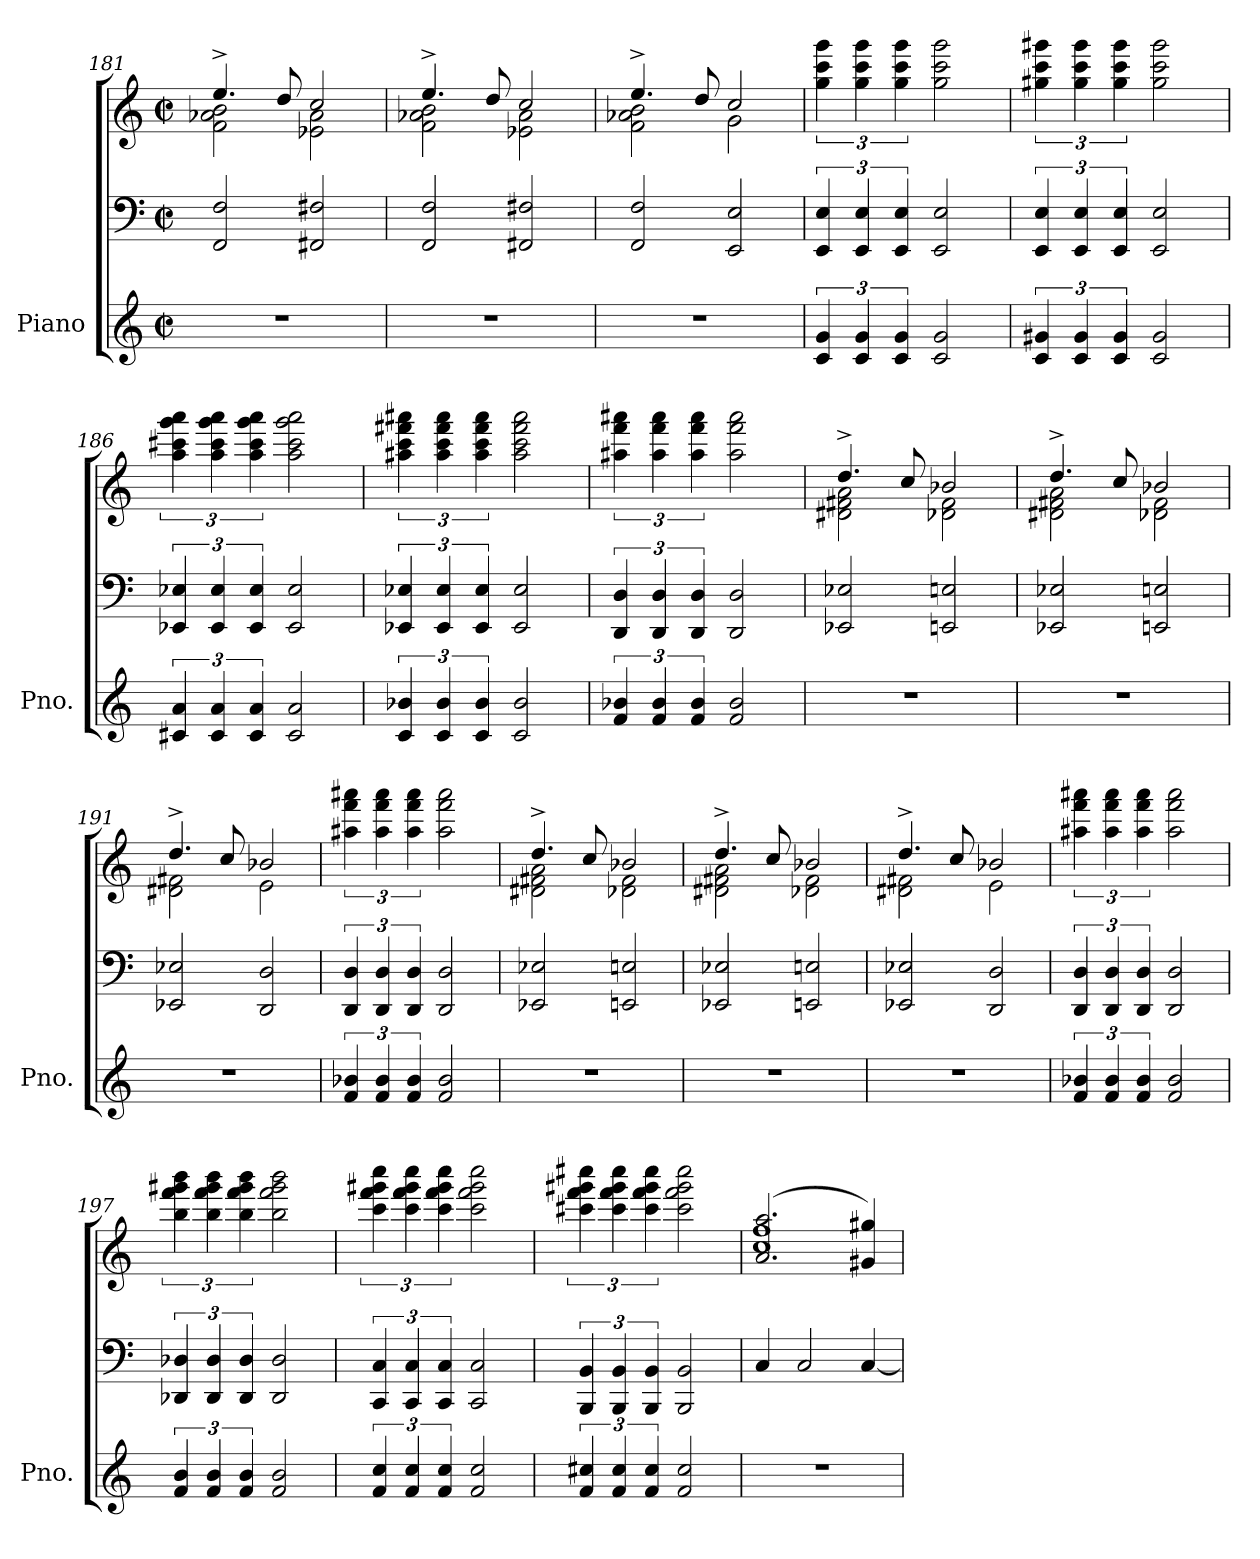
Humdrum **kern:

**kern	**kern	**kern	**dynam
*part1	*part1	*part1	*part1
*staff3	*staff2	*staff1	*staff1/2/3
*I"Piano	*	*	*
*I'Pno.	*	*	*
*clefG2	*clefF4	*clefG2	*
*k[]	*k[]	*k[]	*
*M2/2	*M2/2	*M2/2	*
*met(c|)	*met(c|)	*met(c|)	*
=181	=181	=181	=181
*	*	*^	*
1r	2FF/ 2F/	4.ee^/	2f\ 2a-X\ 2b\	.
.	.	8dd/	.	.
.	2FF#X/ 2F#X/	2cc/	2e-X\ 2a-\	.
!!LO:LB:g=z	!!
=182	=182	=182	=182	=182
1r	2FF/ 2F/	4.ee^/	2f\ 2a-X\ 2b\	.
.	.	8dd/	.	.
.	2FF#X/ 2F#X/	2cc/	2e-X\ 2a-\	.
=183	=183	=183	=183	=183
1r	2FF/ 2F/	4.ee^/	2f\ 2a-X\ 2b\	.
.	.	8dd/	.	.
.	2EE/ 2E/	2cc/	2g\	.
*	*	*v	*v	*
=184	=184	=184	=184
6c/ 6g/	6EE/ 6E/	6gg\ 6ccc\ 6ggg\	.
6c/ 6g/	6EE/ 6E/	6gg\ 6ccc\ 6ggg\	.
6c/ 6g/	6EE/ 6E/	6gg\ 6ccc\ 6ggg\	.
2c/ 2g/	2EE/ 2E/	2gg\ 2ccc\ 2ggg\	.
=185	=185	=185	=185
6c/ 6g#X/	6EE/ 6E/	6gg#X\ 6ccc\ 6ggg#X\	.
6c/ 6g#/	6EE/ 6E/	6gg#\ 6ccc\ 6ggg#\	.
6c/ 6g#/	6EE/ 6E/	6gg#\ 6ccc\ 6ggg#\	.
2c/ 2g#/	2EE/ 2E/	2gg#\ 2ccc\ 2ggg#\	.
=186	=186	=186	=186
6c#X/ 6a/	6EE-X/ 6E-X/	6aa\ 6ccc#X\ 6ggg\ 6aaa\	.
6c#/ 6a/	6EE-/ 6E-/	6aa\ 6ccc#\ 6ggg\ 6aaa\	.
6c#/ 6a/	6EE-/ 6E-/	6aa\ 6ccc#\ 6ggg\ 6aaa\	.
2c#/ 2a/	2EE-/ 2E-/	2aa\ 2ccc#\ 2ggg\ 2aaa\	.
=187	=187	=187	=187
6c/ 6b-X/	6EE-X/ 6E-X/	6aa#X\ 6ccc\ 6fff#X\ 6aaa#X\	.
6c/ 6b-/	6EE-/ 6E-/	6aa#\ 6ccc\ 6fff#\ 6aaa#\	.
6c/ 6b-/	6EE-/ 6E-/	6aa#\ 6ccc\ 6fff#\ 6aaa#\	.
2c/ 2b-/	2EE-/ 2E-/	2aa#\ 2ccc\ 2fff#\ 2aaa#\	.
=188	=188	=188	=188
6f/ 6b-X/	6DD/ 6D/	6aa#X\ 6fff\ 6aaa#X\	.
6f/ 6b-/	6DD/ 6D/	6aa#\ 6fff\ 6aaa#\	.
6f/ 6b-/	6DD/ 6D/	6aa#\ 6fff\ 6aaa#\	.
2f/ 2b-/	2DD/ 2D/	2aa#\ 2fff\ 2aaa#\	.
=189	=189	=189	=189
*	*	*^	*
1r	2EE-X/ 2E-X/	4.dd^/	2d#X\ 2f#X\ 2a\	.
.	.	8cc/	.	.
.	2EEn/ 2En/	2b-X/	2d-X\ 2f#\	.
=190	=190	=190	=190	=190
1r	2EE-X/ 2E-X/	4.dd^/	2d#X\ 2f#X\ 2a\	.
.	.	8cc/	.	.
.	2EEn/ 2En/	2b-X/	2d-X\ 2f#\	.
!!LO:PB:g=z	!!
=191	=191	=191	=191	=191
1r	2EE-X/ 2E-X/	4.dd^/	2d#X\ 2f#X\	.
.	.	8cc/	.	.
.	2DD/ 2D/	2b-X/	2e\	.
*	*	*v	*v	*
=192	=192	=192	=192
6f/ 6b-X/	6DD/ 6D/	6aa#X\ 6fff\ 6aaa#X\	.
6f/ 6b-/	6DD/ 6D/	6aa#\ 6fff\ 6aaa#\	.
6f/ 6b-/	6DD/ 6D/	6aa#\ 6fff\ 6aaa#\	.
2f/ 2b-/	2DD/ 2D/	2aa#\ 2fff\ 2aaa#\	.
=193	=193	=193	=193
*	*	*^	*
1r	2EE-X/ 2E-X/	4.dd^/	2d#X\ 2f#X\ 2a\	.
.	.	8cc/	.	.
.	2EEn/ 2En/	2b-X/	2d-X\ 2f#\	.
=194	=194	=194	=194	=194
1r	2EE-X/ 2E-X/	4.dd^/	2d#X\ 2f#X\ 2a\	.
.	.	8cc/	.	.
.	2EEn/ 2En/	2b-X/	2d-X\ 2f#\	.
=195	=195	=195	=195	=195
1r	2EE-X/ 2E-X/	4.dd^/	2d#X\ 2f#X\	.
.	.	8cc/	.	.
.	2DD/ 2D/	2b-X/	2e\	.
*	*	*v	*v	*
=196	=196	=196	=196
6f/ 6b-X/	6DD/ 6D/	6aa#X\ 6fff\ 6aaa#X\	.
6f/ 6b-/	6DD/ 6D/	6aa#\ 6fff\ 6aaa#\	.
6f/ 6b-/	6DD/ 6D/	6aa#\ 6fff\ 6aaa#\	.
2f/ 2b-/	2DD/ 2D/	2aa#\ 2fff\ 2aaa#\	.
=197	=197	=197	=197
6f/ 6b/	6DD-X/ 6D-X/	6bb\ 6fff\ 6ggg#X\ 6bbb\	.
6f/ 6b/	6DD-/ 6D-/	6bb\ 6fff\ 6ggg#\ 6bbb\	.
6f/ 6b/	6DD-/ 6D-/	6bb\ 6fff\ 6ggg#\ 6bbb\	.
2f/ 2b/	2DD-/ 2D-/	2bb\ 2fff\ 2ggg#\ 2bbb\	.
=198	=198	=198	=198
6f/ 6cc/	6CC/ 6C/	6ccc\ 6fff\ 6ggg#X\ 6cccc\	.
6f/ 6cc/	6CC/ 6C/	6ccc\ 6fff\ 6ggg#\ 6cccc\	.
6f/ 6cc/	6CC/ 6C/	6ccc\ 6fff\ 6ggg#\ 6cccc\	.
2f/ 2cc/	2CC/ 2C/	2ccc\ 2fff\ 2ggg#\ 2cccc\	.
!!LO:LB:g=z
=199	=199	=199	=199
6f/ 6cc#X/	6BBB/ 6BB/	6ccc#X\ 6fff\ 6ggg#X\ 6cccc#X\	.
6f/ 6cc#/	6BBB/ 6BB/	6ccc#\ 6fff\ 6ggg#\ 6cccc#\	.
6f/ 6cc#/	6BBB/ 6BB/	6ccc#\ 6fff\ 6ggg#\ 6cccc#\	.
2f/ 2cc#/	2BBB/ 2BB/	2ccc#\ 2fff\ 2ggg#\ 2cccc#\	.
=200	=200	=200	=200
*	*	*^	*
!	!	!	!	!LO:DY:b=2
!	!	!	!	!LO:DY:n=1:b
1r	4C/	(>2.a/ 2.aa/	1cc 1ff	mp f
.	2C/	.	.	.
.	[4C/	4g#X/ 4gg#X/)	.	.
*	*	*v	*v	*
=	=	=	=
*-	*-	*-	*-
